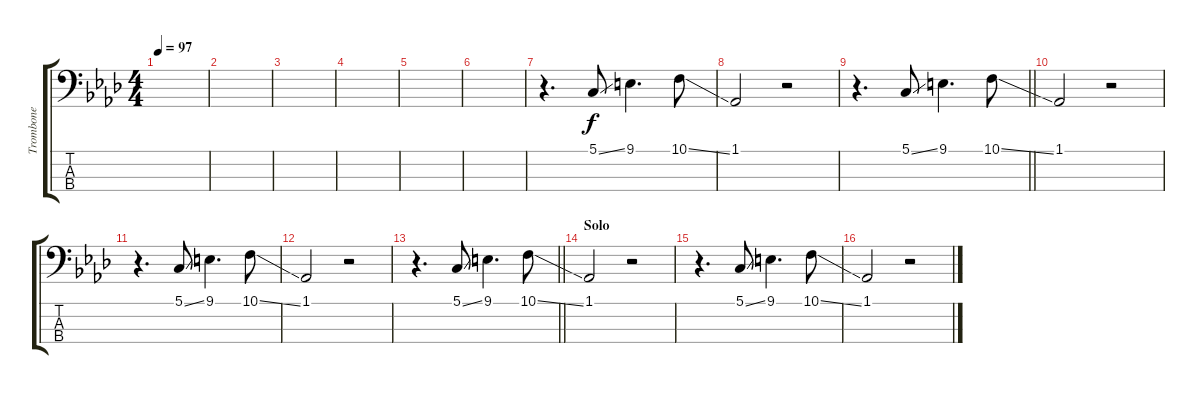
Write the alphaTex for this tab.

\track ("Trombone" "Trombone") {instrument trombone}
\staff {score tabs}
\tuning (G2 D2 A1 E1) {hide}
\ts (4 4)
\tempo 97
\clef f4
\ks fminor
|
|
|
|
|
|
r.4{d} 5.1{ss}.8 9.1.4{d} 10.1{ss}.8 |
1.1.2 r.2 |
\barLineRight lightlight
r.4{d} 5.1{ss}.8 9.1.4{d} 10.1{ss}.8 |
1.1.2 r.2 |
r.4{d} 5.1{ss}.8 9.1.4{d} 10.1{ss}.8 |
1.1.2 r.2 |
\barLineRight lightlight
r.4{d} 5.1{ss}.8 9.1.4{d} 10.1{ss}.8 |
\section ("" "Solo")
1.1.2 r.2 |
r.4{d} 5.1{ss}.8 9.1.4{d} 10.1{ss}.8 |
1.1.2 r.2
